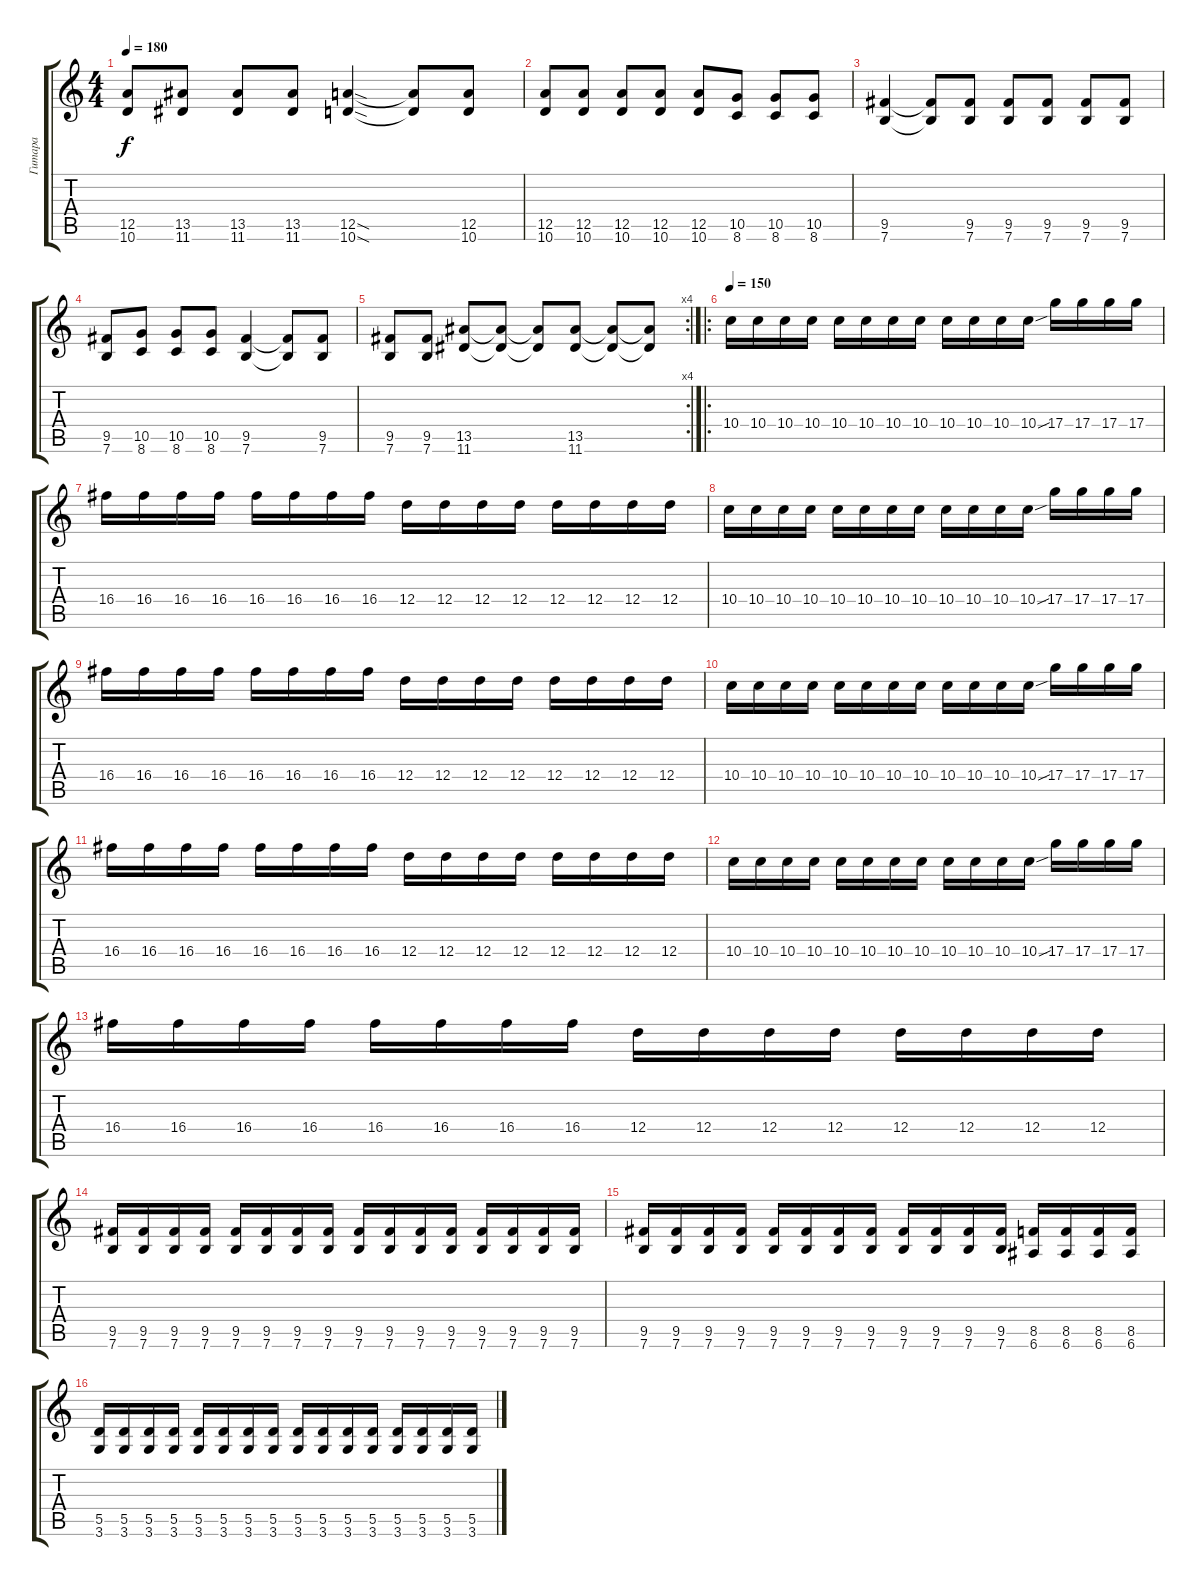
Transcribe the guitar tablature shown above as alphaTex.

\track ("Гитара" "Гитара") {instrument distortionguitar}
\staff {score tabs}
\tuning (E4 B3 G3 D3 A2 E2) {hide}
\ts (4 4)
\tempo 180
\clef g2
\ks c
(12.5 10.6).8{dy f} (13.5 11.6).8 (13.5 11.6).8 (13.5 11.6).8 (12.5{sod} 10.6{sod}).4 (12.5{t} 10.6{t}).8 (12.5 10.6).8 |
(12.5 10.6).8 (12.5 10.6).8 (12.5 10.6).8 (12.5 10.6).8 (12.5 10.6).8 (10.5 8.6).8 (10.5 8.6).8 (10.5 8.6).8 |
(9.5 7.6).4 (9.5{t} 7.6{t}).8 (9.5 7.6).8 (9.5 7.6).8 (9.5 7.6).8 (9.5 7.6).8 (9.5 7.6).8 |
(9.5 7.6).8 (10.5 8.6).8 (10.5 8.6).8 (10.5 8.6).8 (9.5 7.6).4 (9.5{t} 7.6{t}).8 (9.5 7.6).8 |
\rc 4
(9.5 7.6).8 (9.5 7.6).8 (13.5 11.6).8 (13.5{t} 11.6{t}).8 (13.5{t} 11.6{t}).8 (13.5 11.6).8 (13.5{t} 11.6{t}).8 (13.5{t} 11.6{t}).8 |
\ro
\tempo 150
10.4.16 10.4.16 10.4.16 10.4.16 10.4.16 10.4.16 10.4.16 10.4.16 10.4.16 10.4.16 10.4.16 10.4{sou}.16 17.4.16 17.4.16 17.4.16 17.4.16 |
16.4.16 16.4.16 16.4.16 16.4.16 16.4.16 16.4.16 16.4.16 16.4.16 12.4.16 12.4.16 12.4.16 12.4.16 12.4.16 12.4.16 12.4.16 12.4.16 |
10.4.16 10.4.16 10.4.16 10.4.16 10.4.16 10.4.16 10.4.16 10.4.16 10.4.16 10.4.16 10.4.16 10.4{sou}.16 17.4.16 17.4.16 17.4.16 17.4.16 |
16.4.16 16.4.16 16.4.16 16.4.16 16.4.16 16.4.16 16.4.16 16.4.16 12.4.16 12.4.16 12.4.16 12.4.16 12.4.16 12.4.16 12.4.16 12.4.16 |
10.4.16 10.4.16 10.4.16 10.4.16 10.4.16 10.4.16 10.4.16 10.4.16 10.4.16 10.4.16 10.4.16 10.4{sou}.16 17.4.16 17.4.16 17.4.16 17.4.16 |
16.4.16 16.4.16 16.4.16 16.4.16 16.4.16 16.4.16 16.4.16 16.4.16 12.4.16 12.4.16 12.4.16 12.4.16 12.4.16 12.4.16 12.4.16 12.4.16 |
10.4.16 10.4.16 10.4.16 10.4.16 10.4.16 10.4.16 10.4.16 10.4.16 10.4.16 10.4.16 10.4.16 10.4{sou}.16 17.4.16 17.4.16 17.4.16 17.4.16 |
16.4.16 16.4.16 16.4.16 16.4.16 16.4.16 16.4.16 16.4.16 16.4.16 12.4.16 12.4.16 12.4.16 12.4.16 12.4.16 12.4.16 12.4.16 12.4.16 |
(9.5 7.6).16 (9.5 7.6).16 (9.5 7.6).16 (9.5 7.6).16 (9.5 7.6).16 (9.5 7.6).16 (9.5 7.6).16 (9.5 7.6).16 (9.5 7.6).16 (9.5 7.6).16 (9.5 7.6).16 (9.5 7.6).16 (9.5 7.6).16 (9.5 7.6).16 (9.5 7.6).16 (9.5 7.6).16 |
(9.5 7.6).16 (9.5 7.6).16 (9.5 7.6).16 (9.5 7.6).16 (9.5 7.6).16 (9.5 7.6).16 (9.5 7.6).16 (9.5 7.6).16 (9.5 7.6).16 (9.5 7.6).16 (9.5 7.6).16 (9.5 7.6).16 (8.5 6.6).16 (8.5 6.6).16 (8.5 6.6).16 (8.5 6.6).16 |
(5.5 3.6).16 (5.5 3.6).16 (5.5 3.6).16 (5.5 3.6).16 (5.5 3.6).16 (5.5 3.6).16 (5.5 3.6).16 (5.5 3.6).16 (5.5 3.6).16 (5.5 3.6).16 (5.5 3.6).16 (5.5 3.6).16 (5.5 3.6).16 (5.5 3.6).16 (5.5 3.6).16 (5.5 3.6).16
